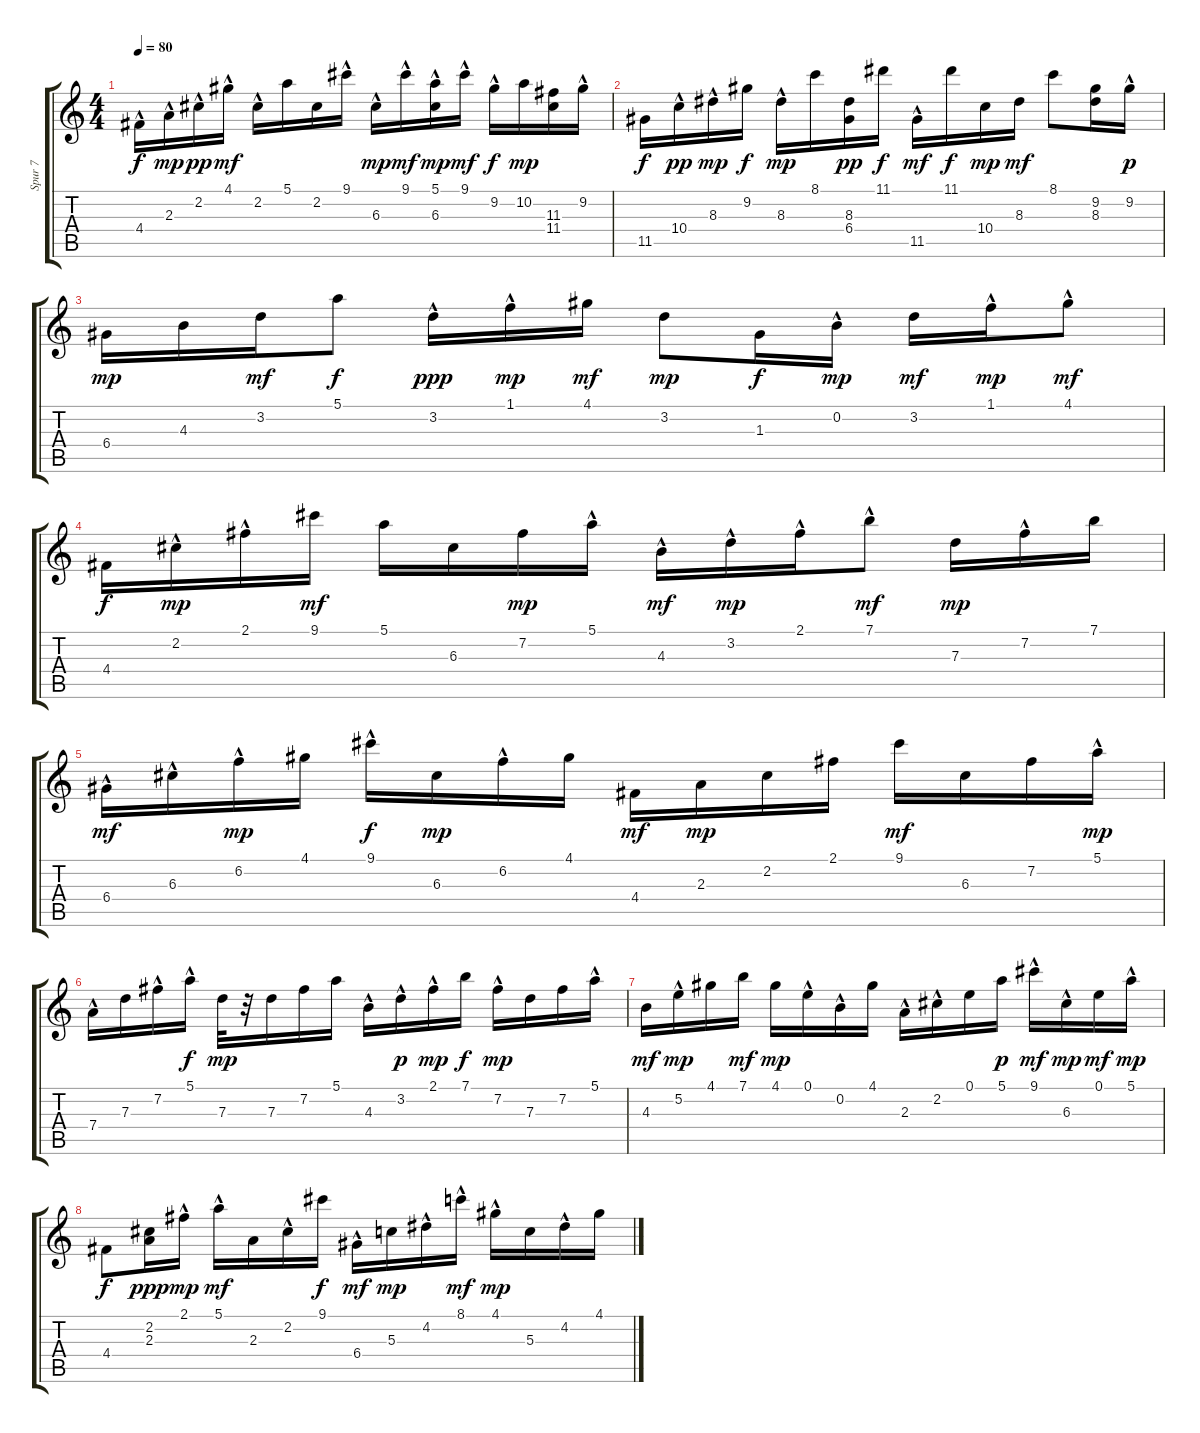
\track ("Spur 7" "Spur 7") {instrument acousticguitarsteel}
\staff {score tabs}
\tuning (E4 B3 G3 D3 A2 E2) {hide}
\ts (4 4)
\tempo 80
\clef g2
\ks c
4.4{hac}.16{dy f} 2.3{hac}.16{dy mp} 2.2{hac}.16{dy pp} 4.1{hac}.16{dy mf} 2.2{hac}.16 5.1.16 2.2.16 9.1{hac}.16 6.3{hac}.16{dy mp} 9.1{hac}.16{dy mf} (5.1{hac} 6.3{hac}).16{dy mp} 9.1{hac}.16{dy mf} 9.2{hac}.16{dy f} 10.2.16{dy mp} (11.3 11.4).16 9.2{hac}.16 |
11.5.16{dy f} 10.4{hac}.16{dy pp} 8.3{hac}.16{dy mp} 9.2.16{dy f} 8.3{hac}.16{dy mp} 8.1.16 (8.3 6.4).16{dy pp} 11.1.16{dy f} 11.5{hac}.16{dy mf} 11.1.16{dy f} 10.4.16{dy mp} 8.3.16{dy mf} 8.1.8 (9.2 8.3).16 9.2{hac}.16{dy p} |
6.4.16{dy mp} 4.3.16 3.2.16{dy mf} 5.1.8{dy f} 3.2{hac}.16{dy ppp} 1.1{hac}.16{dy mp} 4.1.16{dy mf} 3.2.8{dy mp} 1.3.16{dy f} 0.2{hac}.16{dy mp} 3.2.16{dy mf} 1.1{hac}.16{dy mp} 4.1{hac}.8{dy mf} |
4.4.16{dy f} 2.2{hac}.16{dy mp} 2.1{hac}.16 9.1.16{dy mf} 5.1.16 6.3.16 7.2.16{dy mp} 5.1{hac}.16 4.3{hac}.16{dy mf} 3.2{hac}.16{dy mp} 2.1{hac}.16 7.1{hac}.8{dy mf} 7.3.16{dy mp} 7.2{hac}.16 7.1.16 |
6.4{hac}.16{dy mf} 6.3{hac}.16 6.2{hac}.16{dy mp} 4.1.16 9.1{hac}.16{dy f} 6.3.16{dy mp} 6.2{hac}.16 4.1.16 4.4.16{dy mf} 2.3.16{dy mp} 2.2.16 2.1.16 9.1.16{dy mf} 6.3.16 7.2.16 5.1{hac}.16{dy mp} |
7.4{hac}.16 7.3.16 7.2{hac}.16 5.1{hac}.16{dy f} 7.3.32{dy mp} r.32 7.3.16 7.2.16 5.1.16 4.3{hac}.16 3.2{hac}.16{dy p} 2.1{hac}.16{dy mp} 7.1.16{dy f} 7.2{hac}.16{dy mp} 7.3.16 7.2.16 5.1{hac}.16 |
4.3.16{dy mf} 5.2{hac}.16{dy mp} 4.1.16 7.1.16{dy mf} 4.1.16{dy mp} 0.1{hac}.16 0.2{hac}.16 4.1.16 2.3{hac}.16 2.2{hac}.16 0.1.16 5.1.16{dy p} 9.1{hac}.16{dy mf} 6.3{hac}.16{dy mp} 0.1.16{dy mf} 5.1{hac}.16{dy mp} |
4.4.8{dy f} (2.2 2.3).16{dy ppp} 2.1{hac}.16{dy mp} 5.1{hac}.16{dy mf} 2.3.16 2.2{hac}.16 9.1.16{dy f} 6.4{hac}.16{dy mf} 5.3.16{dy mp} 4.2{hac}.16 8.1{hac}.16{dy mf} 4.1{hac}.16{dy mp} 5.3.16 4.2{hac}.16 4.1.16
